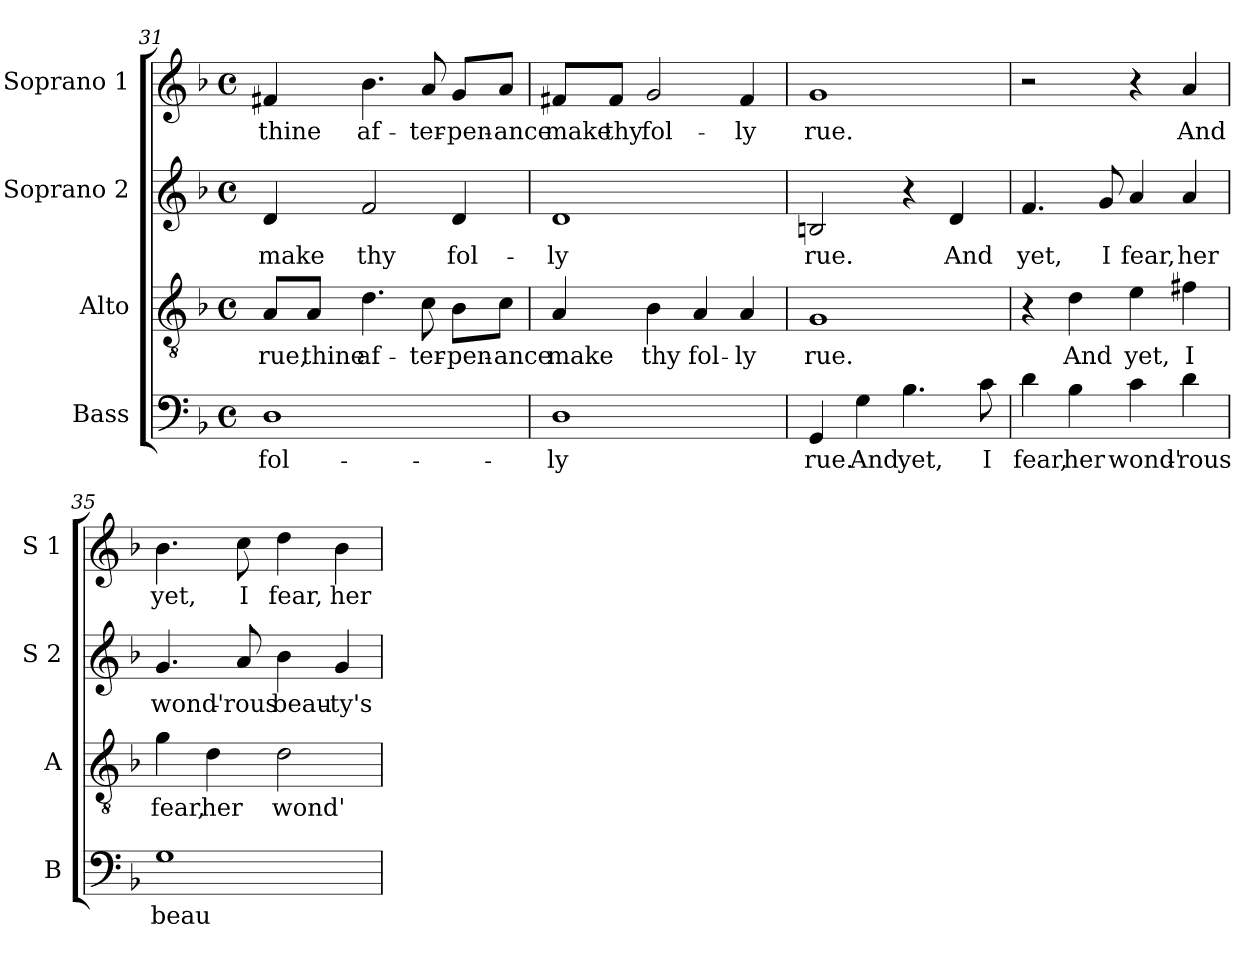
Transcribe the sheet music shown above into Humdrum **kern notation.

**kern	**text	**kern	**text	**kern	**text	**kern	**text
*part4	*part4	*part3	*part3	*part2	*part2	*part1	*part1
*staff4	*staff4	*staff3	*staff3	*staff2	*staff2	*staff1	*staff1
*I"Bass	*	*I"Alto	*	*I"Soprano 2	*	*I"Soprano 1	*
*I'B	*	*I'A	*	*I'S 2	*	*I'S 1	*
*clefF4	*	*clefGv2	*	*clefG2	*	*clefG2	*
*k[b-]	*	*k[b-]	*	*k[b-]	*	*k[b-]	*
*F:	*	*F:	*	*F:	*	*F:	*
*M4/4	*	*M4/4	*	*M4/4	*	*M4/4	*
*met(c)	*	*met(c)	*	*met(c)	*	*met(c)	*
=31	=31	=31	=31	=31	=31	=31	=31
!	!LO:LY:b	!	!	!	!	!	!
!	!	!	!LO:LY:b	!	!	!	!
!	!	!	!	!	!LO:LY:b	!	!
!	!	!	!	!	!	!	!LO:LY:b
1D	fol-	8A/L	rue,	4d/	make	4f#X/	thine
!	!	!	!LO:LY:b	!	!	!	!
.	.	8A/J	thine	.	.	.	.
!	!	!	!LO:LY:b	!	!	!	!
!	!	!	!	!	!LO:LY:b	!	!
!	!	!	!	!	!	!	!LO:LY:b
.	.	4.d\	af-	2f/	thy	4.b-\	af-
!	!	!	!LO:LY:b	!	!	!	!
!	!	!	!	!	!	!	!LO:LY:b
.	.	8c\	-ter-	.	.	8a/	-ter-
!	!	!	!LO:LY:b	!	!	!	!
!	!	!	!	!	!LO:LY:b	!	!
!	!	!	!	!	!	!	!LO:LY:b
.	.	8B-\L	-pen-	4d/	fol-	8g/L	-pen-
!	!	!	!LO:LY:b	!	!	!	!
!	!	!	!	!	!	!	!LO:LY:b
.	.	8c\J	-ance	.	.	8a/J	-ance
=32	=32	=32	=32	=32	=32	=32	=32
!	!LO:LY:b	!	!	!	!	!	!
!	!	!	!LO:LY:b	!	!	!	!
!	!	!	!	!	!LO:LY:b	!	!
!	!	!	!	!	!	!	!LO:LY:b
1D	-ly	4A/	make	1d	-ly	8f#X/L	make
!	!	!	!	!	!	!	!LO:LY:b
.	.	.	.	.	.	8f#/J	thy
!	!	!	!LO:LY:b	!	!	!	!
!	!	!	!	!	!	!	!LO:LY:b
.	.	4B-\	thy	.	.	2g/	fol-
!	!	!	!LO:LY:b	!	!	!	!
.	.	4A/	fol-	.	.	.	.
!	!	!	!LO:LY:b	!	!	!	!
!	!	!	!	!	!	!	!LO:LY:b
.	.	4A/	-ly	.	.	4f#/	-ly
=33	=33	=33	=33	=33	=33	=33	=33
!	!LO:LY:b	!	!	!	!	!	!
!	!	!	!LO:LY:b	!	!	!	!
!	!	!	!	!	!LO:LY:b	!	!
!	!	!	!	!	!	!	!LO:LY:b
4GG/	rue.	1G	rue.	2Bn/	rue.	1g	rue.
!	!LO:LY:b	!	!	!	!	!	!
4G\	And	.	.	.	.	.	.
!	!LO:LY:b	!	!	!	!	!	!
4.B-\	yet,	.	.	4r	.	.	.
!	!	!	!	!	!LO:LY:b	!	!
.	.	.	.	4d/	And	.	.
!	!LO:LY:b	!	!	!	!	!	!
8c\	I	.	.	.	.	.	.
!!LO:LB:g=z
=34	=34	=34	=34	=34	=34	=34	=34
!	!LO:LY:b	!	!	!	!	!	!
!	!	!	!	!	!LO:LY:b	!	!
4d\	fear,	4r	.	4.f/	yet,	2r	.
!	!LO:LY:b	!	!	!	!	!	!
!	!	!	!LO:LY:b	!	!	!	!
4B-\	her	4d\	And	.	.	.	.
!	!	!	!	!	!LO:LY:b	!	!
.	.	.	.	8g/	I	.	.
!	!LO:LY:b	!	!	!	!	!	!
!	!	!	!LO:LY:b	!	!	!	!
!	!	!	!	!	!LO:LY:b	!	!
4c\	wond'-	4e\	yet,	4a/	fear,	4r	.
!	!LO:LY:b	!	!	!	!	!	!
!	!	!	!LO:LY:b	!	!	!	!
!	!	!	!	!	!LO:LY:b	!	!
!	!	!	!	!	!	!	!LO:LY:b
4d\	-rous	4f#X\	I	4a/	her	4a/	And
=35	=35	=35	=35	=35	=35	=35	=35
!	!LO:LY:b	!	!	!	!	!	!
!	!	!	!LO:LY:b	!	!	!	!
!	!	!	!	!	!LO:LY:b	!	!
!	!	!	!	!	!	!	!LO:LY:b
1G	beau-	4g\	fear,	4.g/	wond'-	4.b-\	yet,
!	!	!	!LO:LY:b	!	!	!	!
.	.	4d\	her	.	.	.	.
!	!	!	!	!	!LO:LY:b	!	!
!	!	!	!	!	!	!	!LO:LY:b
.	.	.	.	8a/	-rous	8cc\	I
!	!	!	!LO:LY:b	!	!	!	!
!	!	!	!	!	!LO:LY:b	!	!
!	!	!	!	!	!	!	!LO:LY:b
.	.	2d\	wond'-	4b-\	beau-	4dd\	fear,
!	!	!	!	!	!LO:LY:b	!	!
!	!	!	!	!	!	!	!LO:LY:b
.	.	.	.	4g/	-ty's	4b-\	her
=	=	=	=	=	=	=	=
*-	*-	*-	*-	*-	*-	*-	*-
